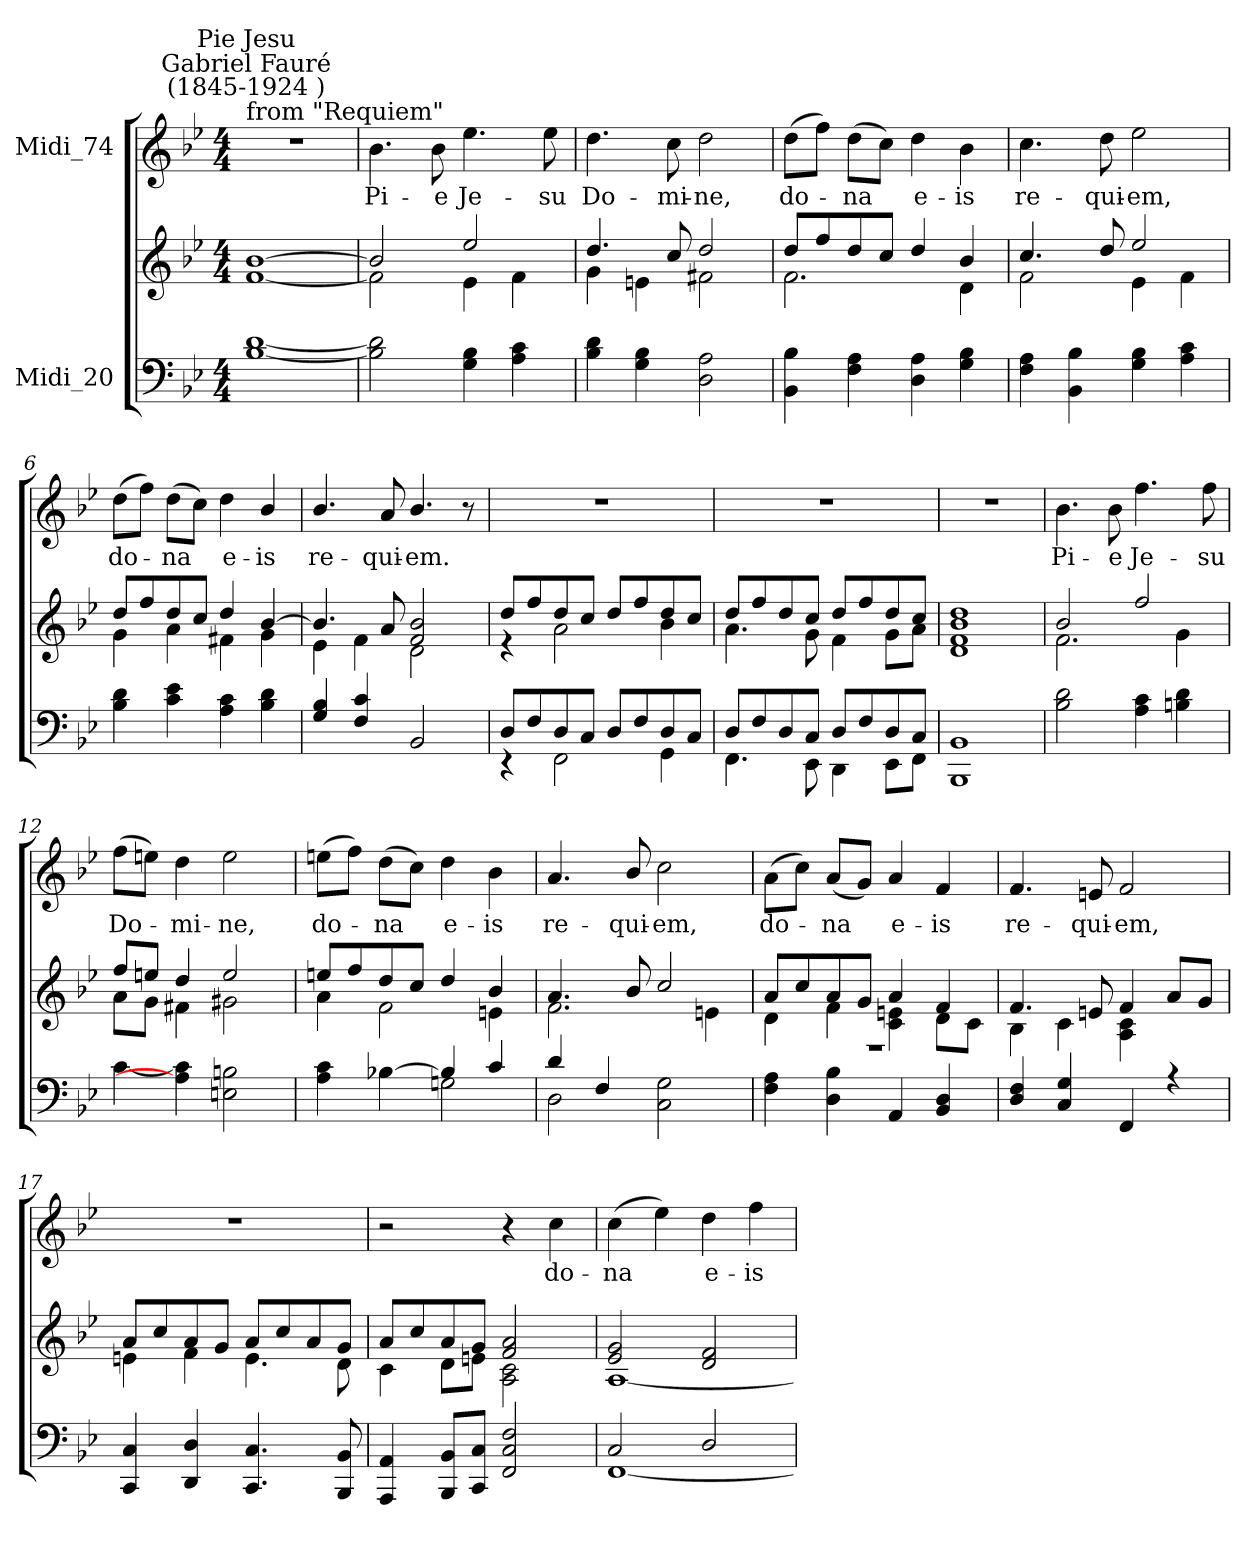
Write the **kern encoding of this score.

**kern	**kern	**kern	**text
*part2	*part2	*part1	*part1
*staff3	*staff2	*staff1	*staff1
*I"Midi_20	*	*I"Midi_74	*
*clefF4	*clefG2	*clefG2	*
*k[b-e-]	*k[b-e-]	*k[b-e-]	*
*B-:	*B-:	*B-:	*
*M4/4	*M4/4	*M4/4	*
=1	=1	=1	=1
*^	*^	*	*
!	!	!	!	!LO:TX:a:t=from "Requiem"	!
!	!	!	!	!LO:TX:a:cj:t=Gabriel Fauré\n(1845-1924 )	!
!	!	!	!	!LO:TX:a:cj:t=Pie Jesu	!
1ryy	[1B-\ [1d\	[1b-/	[1f\	1r	.
=2	=2	=2	=2	=2	=2
!	!	!	!	!	!LO:LY:b
1ryy	2B-\] 2d\]	2b-/]	2f\]	4.b-	Pi-
!	!	!	!	!	!LO:LY:b
.	.	.	.	8b-	-e
!	!	!	!	!	!LO:LY:b
.	4G\ 4B-\	2ee-/	4e-\	4.ee-	Je-
.	4A\ 4c\	.	4f\	.	.
!	!	!	!	!	!LO:LY:b
.	.	.	.	8ee-	-su
=3	=3	=3	=3	=3	=3
!	!	!	!	!	!LO:LY:b
1ryy	4B-\ 4d\	4.dd/	4g\	4.dd	Do-
.	4G\ 4B-\	.	4en\	.	.
!	!	!	!	!	!LO:LY:b
.	.	8cc/	.	8cc	-mi-
!	!	!	!	!	!LO:LY:b
.	2D\ 2A\	2dd/	2f#X\	2dd	-ne,
=4	=4	=4	=4	=4	=4
!	!	!	!	!	!LO:LY:b
1ryy	4BB-\ 4B-\	8dd/L	2.f\	(>8ddL	do-
.	.	8ff/	.	8ffJ)	.
!	!	!	!	!	!LO:LY:b
.	4F\ 4A\	8dd/	.	(>8ddL	na
.	.	8cc/J	.	8ccJ)	.
!	!	!	!	!	!LO:LY:b
.	4D\ 4A\	4dd/	.	4dd	e-
!	!	!	!	!	!LO:LY:b
.	4G\ 4B-\	4b-/	4d\	4b-	-is
=5	=5	=5	=5	=5	=5
!	!	!	!	!	!LO:LY:b
1ryy	4F\ 4A\	4.cc/	2f\	4.cc	re-
.	4BB-\ 4B-\	.	.	.	.
!	!	!	!	!	!LO:LY:b
.	.	8dd/	.	8dd	-qui-
!	!	!	!	!	!LO:LY:b
.	4G\ 4B-\	2ee-/	4e-\	2ee-	-em,
.	4A\ 4c\	.	4f\	.	.
!!LO:LB:g=z
=6	=6	=6	=6	=6	=6
!	!	!	!	!	!LO:LY:b
1ryy	4B-\ 4d\	8dd/L	4g\	(>8ddL	do-
.	.	8ff/	.	8ffJ)	.
!	!	!	!	!	!LO:LY:b
.	4c\ 4e-\	8dd/	4a\	(>8ddL	na
.	.	8cc/J	.	8ccJ)	.
!	!	!	!	!	!LO:LY:b
.	4A\ 4c\	4dd/	4f#X\	4dd	e-
!	!	!	!	!	!LO:LY:b
.	4B-\ 4d\	[4b-/	4g\	4b-/	-is
=7	=7	=7	=7	=7	=7
!	!	!	!	!	!LO:LY:b
4G/ 4B-/	1ryy	4.b-/]	4e-\	4.b-/	re-
4F/ 4c/	.	.	4f\	.	.
!	!	!	!	!	!LO:LY:b
.	.	8a/	.	8a	-qui-
!	!	!	!	!	!LO:LY:b
2BB-/	.	2f/ 2b-/	2d\	4.b-/	-em.
.	.	.	.	8r	.
=8	=8	=8	=8	=8	=8
8D/L	4r	8dd/L	4r	1r	.
8F/	.	8ff/	.	.	.
8D/	2FF\	8dd/	2a\	.	.
8C/J	.	8cc/J	.	.	.
8D/L	.	8dd/L	.	.	.
8F/	.	8ff/	.	.	.
8D/	4GG\	8dd/	4b-\	.	.
8C/J	.	8cc/J	.	.	.
=9	=9	=9	=9	=9	=9
8D/L	4.FF\	8dd/L	4.a\	1r	.
8F/	.	8ff/	.	.	.
8D/	.	8dd/	.	.	.
8C/J	8EE-\	8cc/J	8g\	.	.
8D/L	4DD\	8dd/L	4f\	.	.
8F/	.	8ff/	.	.	.
8D/	8EE-\L	8dd/	8g\L	.	.
8C/J	8FF\J	8cc/J	8a\J	.	.
=10	=10	=10	=10	=10	=10
1BB-/	1BBB-\	1b-/ 1dd/	1d\ 1f\	1r	.
!!LO:LB:g=z
=11	=11	=11	=11	=11	=11
!	!	!	!	!	!LO:LY:b
1ryy	2B-\ 2d\	2b-/	2.f\	4.b-	Pi-
!	!	!	!	!	!LO:LY:b
.	.	.	.	8b-	-e
!	!	!	!	!	!LO:LY:b
.	4A\ 4c\	2ff/	.	4.ff	Je-
.	4Bn\ 4d\	.	4g\	.	.
!	!	!	!	!	!LO:LY:b
.	.	.	.	8ff	-su
=12	=12	=12	=12	=12	=12
!	!	!	!	!	!LO:LY:b
1ryy	[4c\	8ff/L	8a\L	(>8ffL	Do-
.	.	8een/J	8g\J	8eenJ)	.
!	!	!	!	!	!LO:LY:b
.	4A\] 4c\]	4dd/	4f#X\	4dd	mi-
!	!	!	!	!	!LO:LY:b
.	2En\ 2Bn\	2ee/	2g#X\	2ee	-ne,
=13	=13	=13	=13	=13	=13
!	!	!	!	!	!LO:LY:b
2ryy	4A\ 4c\	8een/L	4a\	(>8eenL	do-
.	.	8ff/	.	8ffJ)	.
!	!	!	!	!	!LO:LY:b
.	[4B-X\	8dd/	2f\	(>8ddL	na
.	.	8cc/J	.	8ccJ)	.
!	!	!	!	!	!LO:LY:b
2Gn\	4B-/]	4dd/	.	4dd	e-
!	!	!	!	!	!LO:LY:b
.	4c/	4b-/	4en\	4b-	-is
=14	=14	=14	=14	=14	=14
!	!	!	!	!	!LO:LY:b
2D\	4d/	4.a/	2.f\	4.a	re-
.	4F/	.	.	.	.
!	!	!	!	!	!LO:LY:b
.	.	8b-/	.	8b-/	-qui-
!	!	!	!	!	!LO:LY:b
2ryy	2C\ 2G\	2cc/	.	2cc	-em,
.	.	.	4en\	.	.
!!LO:LB:g=z
=15	=15	=15	=15	=15	=15
!	!	!	!	!	!LO:LY:b
1r	4F\ 4A\	8a/L	4d\	(>8aL	do-
.	.	8cc/	.	8ccJ)	.
!	!	!	!	!	!LO:LY:b
.	4D\ 4B-\	8a/	4f\	(<8aL	na
.	.	8g/J	.	8gJ)	.
!	!	!	!	!	!LO:LY:b
.	4AA/	4a/	4c\ 4en\	4a	e-
!	!	!	!	!	!LO:LY:b
.	4BB-/ 4D/	4f/	8d\L	4f	-is
.	.	.	8c\J	.	.
=16	=16	=16	=16	=16	=16
!	!	!	!	!	!LO:LY:b
4D/ 4F/	1ryy	4.f/	4B-\	4.f	re-
4C/ 4G/	.	.	4c\	.	.
!	!	!	!	!	!LO:LY:b
.	.	8en/	.	8en	-qui-
!	!	!	!	!	!LO:LY:b
4FF/	.	4f/	4A\ 4c\	2f	-em,
4r	.	8a/L	4ryy	.	.
.	.	8g/J	.	.	.
=17	=17	=17	=17	=17	=17
4CC/ 4C/	1ryy	8a/L	4en\	1r	.
.	.	8cc/	.	.	.
4DD/ 4D/	.	8a/	4f\	.	.
.	.	8g/J	.	.	.
4.CC/ 4.C/	.	8a/L	4.e\	.	.
.	.	8cc/	.	.	.
.	.	8a/	.	.	.
8BBB-/ 8BB-/	.	8g/J	8d\	.	.
=18	=18	=18	=18	=18	=18
4AAA/ 4AA/	1ryy	8a/L	4c\	2r	.
.	.	8cc/	.	.	.
8BBB-/ 8BB-/L	.	8a/	8d\L	.	.
8CC/ 8C/J	.	8g/J	8en\J	.	.
2FF/ 2C/ 2F/	.	2f/ 2a/	2A\ 2c\	4r	.
!	!	!	!	!	!LO:LY:b
.	.	.	.	4cc	do-
!!LO:LB:g=z
=19	=19	=19	=19	=19	=19
!	!	!	!	!	!LO:LY:b
2C/	[1FF\	2e-/ 2g/	[1A\	(>4cc	-na
.	.	.	.	4ee-)	.
!	!	!	!	!	!LO:LY:b
2D/	.	2d/ 2f/	.	4dd	e-
!	!	!	!	!	!LO:LY:b
.	.	.	.	4ff	-is
*v	*v	*	*	*	*
*	*v	*v	*	*
=	=	=	=
*-	*-	*-	*-
